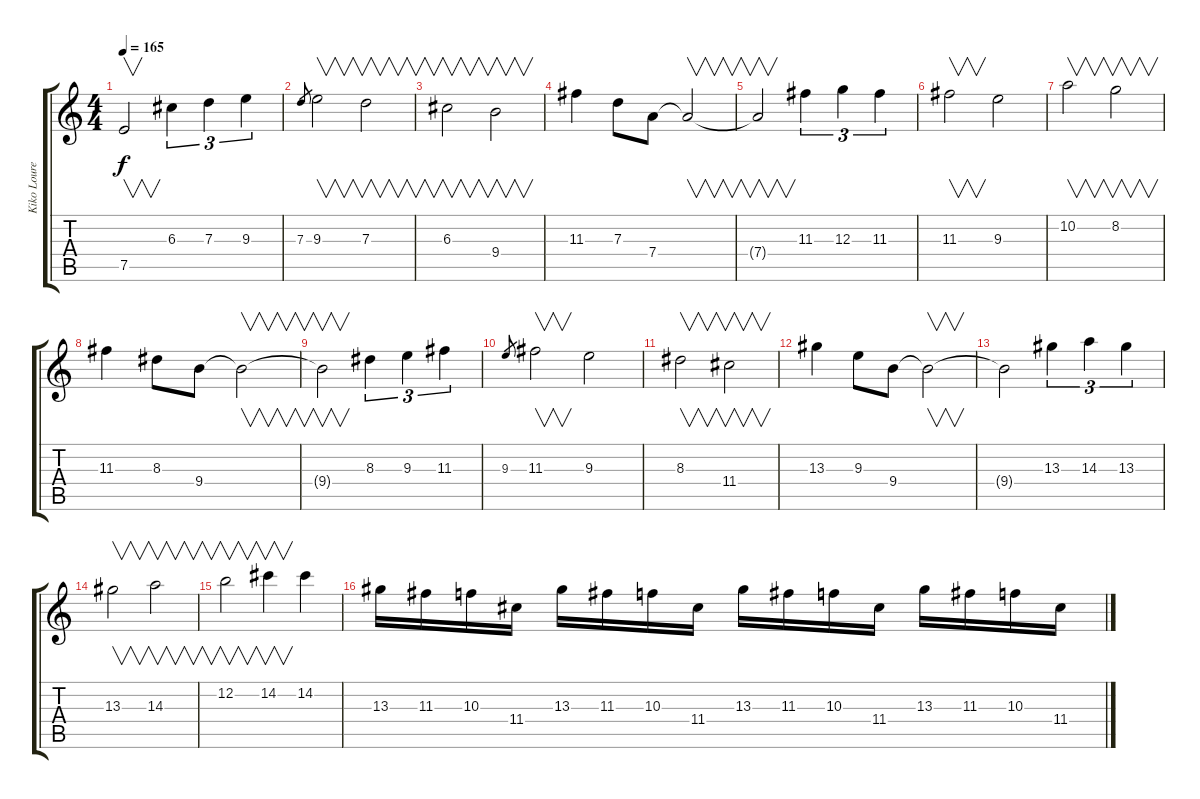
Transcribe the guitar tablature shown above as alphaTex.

\track ("Kiko Loureiro" "Kiko Loure") {instrument distortionguitar}
\staff {score tabs}
\tuning (E4 B3 G3 D3 A2 E2) {hide}
\ts (4 4)
\tempo 165
\clef g2
\ks c
7.5{t}.2{v dy f} 6.3.4{tu (3 2)} 7.3.4{tu (3 2)} 9.3.4{tu (3 2)} |
7.3.8{gr} 9.3.2{v} 7.3.2{v} |
6.3.2{v} 9.4.2{v} |
11.3.4 7.3.8 7.4.8 7.4{t}.2{v} |
7.4{t}.2{v} 11.3.4{tu (3 2)} 12.3.4{tu (3 2)} 11.3.4{tu (3 2)} |
11.3.2{v} 9.3.2 |
10.2.2{v} 8.2.2{v} |
11.3.4 8.3.8 9.4.8 9.4{t}.2{v} |
9.4{t}.2{v} 8.3.4{tu (3 2)} 9.3.4{tu (3 2)} 11.3.4{tu (3 2)} |
9.3.8{gr} 11.3.2{v} 9.3.2 |
8.3.2{v} 11.4.2{v} |
13.3.4 9.3.8 9.4.8 9.4{t}.2{v} |
9.4{t}.2 13.3.4{tu (3 2)} 14.3.4{tu (3 2)} 13.3.4{tu (3 2)} |
13.3.2{v} 14.3.2{v} |
12.2.2{v} 14.2.4{v} 14.2.4 |
13.3.16 11.3.16 10.3.16 11.4.16 13.3.16 11.3.16 10.3.16 11.4.16 13.3.16 11.3.16 10.3.16 11.4.16 13.3.16 11.3.16 10.3.16 11.4.16
